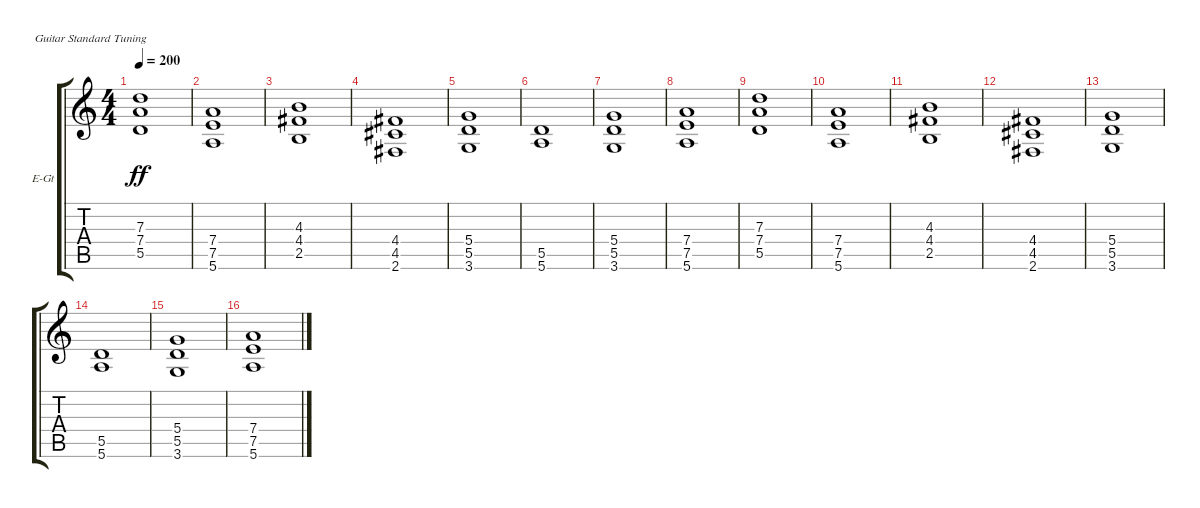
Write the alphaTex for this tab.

\bracketExtendMode groupsimilarinstruments
\firstSystemTrackNameOrientation horizontal
\otherSystemsTrackNameOrientation horizontal
\track ("Rhythm" "E-Gt") {instrument distortionguitar}
\staff {score tabs}
\tuning (E4 B3 G3 D3 A2 E2)
\ts (4 4)
\tempo 200
\clef g2
\ks c
(7.3 7.4 5.5).1{dy ff} |
(7.4 7.5 5.6).1 |
(4.3 4.4 2.5).1 |
(4.4 4.5 2.6).1 |
(5.4 5.5 3.6).1 |
(5.5 5.6).1 |
(5.4 5.5 3.6).1 |
(7.4 7.5 5.6).1 |
(7.3 7.4 5.5).1 |
(7.4 7.5 5.6).1 |
(4.3 4.4 2.5).1 |
(4.4 4.5 2.6).1 |
(5.4 5.5 3.6).1 |
(5.5 5.6).1 |
(5.4 5.5 3.6).1 |
(7.4 7.5 5.6).1
